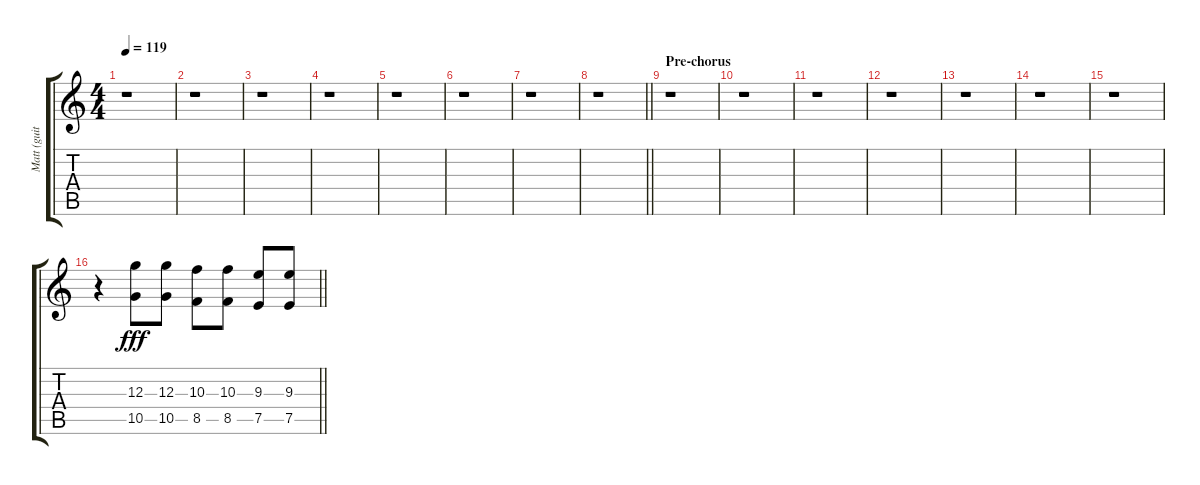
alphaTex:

\track ("Matt (guitar 2)" "Matt (guit") {instrument distortionguitar}
\staff {score tabs}
\tuning (E4 B3 G3 D3 A2 E2) {hide}
\ts (4 4)
\tempo 119
\clef g2
\ks c
r.1{dy f} |
r.1 |
r.1 |
r.1 |
r.1 |
r.1 |
r.1 |
\barLineRight lightlight
r.1 |
\section ("" "Pre-chorus")
r.1 |
r.1 |
r.1 |
r.1 |
r.1 |
r.1 |
r.1 |
\barLineRight lightlight
r.4 (12.3 10.5).8{dy fff} (12.3 10.5).8 (10.3 8.5).8 (10.3 8.5).8 (9.3 7.5).8 (9.3 7.5).8
